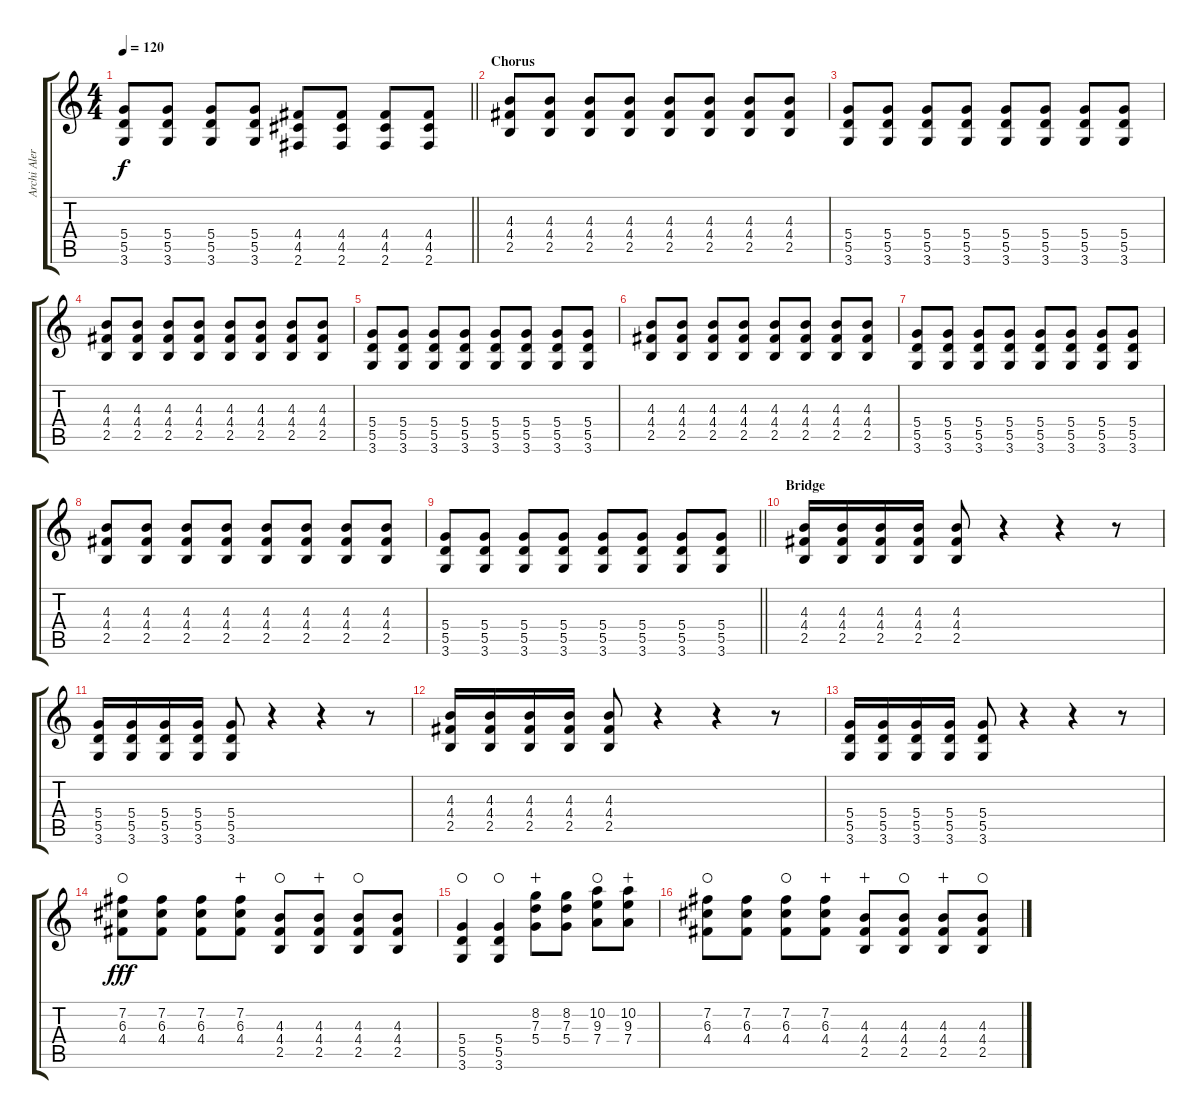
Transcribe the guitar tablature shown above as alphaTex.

\track ("Archi Alert (Gitarre 1)" "Archi Aler") {instrument overdrivenguitar}
\staff {score tabs}
\tuning (E4 B3 G3 D3 A2 E2) {hide}
\ts (4 4)
\tempo 120
\clef g2
\barLineRight lightlight
\ks c
(5.4 5.5 3.6).8{dy f} (5.4 5.5 3.6).8 (5.4 5.5 3.6).8 (5.4 5.5 3.6).8 (4.4 4.5 2.6).8 (4.4 4.5 2.6).8 (4.4 4.5 2.6).8 (4.4 4.5 2.6).8 |
\section ("" "Chorus ")
(4.3 4.4 2.5).8 (4.3 4.4 2.5).8 (4.3 4.4 2.5).8 (4.3 4.4 2.5).8 (4.3 4.4 2.5).8 (4.3 4.4 2.5).8 (4.3 4.4 2.5).8 (4.3 4.4 2.5).8 |
(5.4 5.5 3.6).8 (5.4 5.5 3.6).8 (5.4 5.5 3.6).8 (5.4 5.5 3.6).8 (5.4 5.5 3.6).8 (5.4 5.5 3.6).8 (5.4 5.5 3.6).8 (5.4 5.5 3.6).8 |
(4.3 4.4 2.5).8 (4.3 4.4 2.5).8 (4.3 4.4 2.5).8 (4.3 4.4 2.5).8 (4.3 4.4 2.5).8 (4.3 4.4 2.5).8 (4.3 4.4 2.5).8 (4.3 4.4 2.5).8 |
(5.4 5.5 3.6).8 (5.4 5.5 3.6).8 (5.4 5.5 3.6).8 (5.4 5.5 3.6).8 (5.4 5.5 3.6).8 (5.4 5.5 3.6).8 (5.4 5.5 3.6).8 (5.4 5.5 3.6).8 |
(4.3 4.4 2.5).8 (4.3 4.4 2.5).8 (4.3 4.4 2.5).8 (4.3 4.4 2.5).8 (4.3 4.4 2.5).8 (4.3 4.4 2.5).8 (4.3 4.4 2.5).8 (4.3 4.4 2.5).8 |
(5.4 5.5 3.6).8 (5.4 5.5 3.6).8 (5.4 5.5 3.6).8 (5.4 5.5 3.6).8 (5.4 5.5 3.6).8 (5.4 5.5 3.6).8 (5.4 5.5 3.6).8 (5.4 5.5 3.6).8 |
(4.3 4.4 2.5).8 (4.3 4.4 2.5).8 (4.3 4.4 2.5).8 (4.3 4.4 2.5).8 (4.3 4.4 2.5).8 (4.3 4.4 2.5).8 (4.3 4.4 2.5).8 (4.3 4.4 2.5).8 |
\barLineRight lightlight
(5.4 5.5 3.6).8 (5.4 5.5 3.6).8 (5.4 5.5 3.6).8 (5.4 5.5 3.6).8 (5.4 5.5 3.6).8 (5.4 5.5 3.6).8 (5.4 5.5 3.6).8 (5.4 5.5 3.6).8 |
\section ("" "Bridge")
(4.3 4.4 2.5).16 (4.3 4.4 2.5).16 (4.3 4.4 2.5).16 (4.3 4.4 2.5).16 (4.3 4.4 2.5).8 r.4 r.4 r.8 |
(5.4 5.5 3.6).16 (5.4 5.5 3.6).16 (5.4 5.5 3.6).16 (5.4 5.5 3.6).16 (5.4 5.5 3.6).8 r.4 r.4 r.8 |
(4.3 4.4 2.5).16 (4.3 4.4 2.5).16 (4.3 4.4 2.5).16 (4.3 4.4 2.5).16 (4.3 4.4 2.5).8 r.4 r.4 r.8 |
(5.4 5.5 3.6).16 (5.4 5.5 3.6).16 (5.4 5.5 3.6).16 (5.4 5.5 3.6).16 (5.4 5.5 3.6).8 r.4 r.4 r.8 |
(7.2 6.3 4.4).8{dy fff waho} (7.2 6.3 4.4).8 (7.2 6.3 4.4).8 (7.2 6.3 4.4).8{wahc} (4.3 4.4 2.5).8{waho} (4.3 4.4 2.5).8{wahc} (4.3 4.4 2.5).8{waho} (4.3 4.4 2.5).8 |
(5.4 5.5 3.6).4{waho} (5.4 5.5 3.6).4{waho} (8.2 7.3 5.4).8{wahc} (8.2 7.3 5.4).8 (10.2 9.3 7.4).8{waho} (10.2 9.3 7.4).8{wahc} |
(7.2 6.3 4.4).8{waho} (7.2 6.3 4.4).8 (7.2 6.3 4.4).8{waho} (7.2 6.3 4.4).8{wahc} (4.3 4.4 2.5).8{wahc} (4.3 4.4 2.5).8{waho} (4.3 4.4 2.5).8{wahc} (4.3 4.4 2.5).8{waho}
